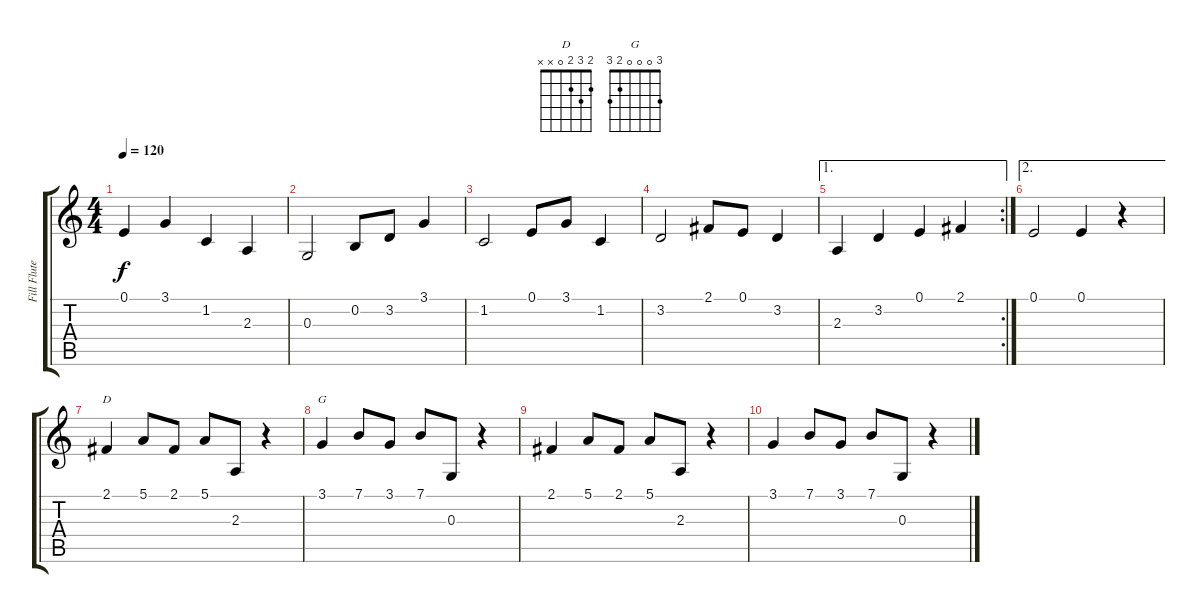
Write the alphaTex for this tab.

\track ("Fill Flute" "Fill Flute") {instrument flute}
\staff {score tabs}
\tuning (E4 B3 G3 D3 A2 E2) {hide}
\chord ("D" 2 3 2 0 x x)
\chord ("G" 3 0 0 0 2 3)
\ts (4 4)
\tempo 120
\clef g2
\ks c
0.1.4{dy f} 3.1.4 1.2.4 2.3.4 |
0.3.2 0.2.8 3.2.8 3.1.4 |
1.2.2 0.1.8 3.1.8 1.2.4 |
3.2.2 2.1.8 0.1.8 3.2.4 |
\ae 1
\rc 2
2.3.4 3.2.4 0.1.4 2.1.4 |
\ae 2
0.1.2 0.1.4 r.4 |
2.1.4{ch "D"} 5.1.8 2.1.8 5.1.8 2.3.8 r.4 |
3.1.4{ch "G"} 7.1.8 3.1.8 7.1.8 0.3.8 r.4 |
2.1.4 5.1.8 2.1.8 5.1.8 2.3.8 r.4 |
3.1.4 7.1.8 3.1.8 7.1.8 0.3.8 r.4
